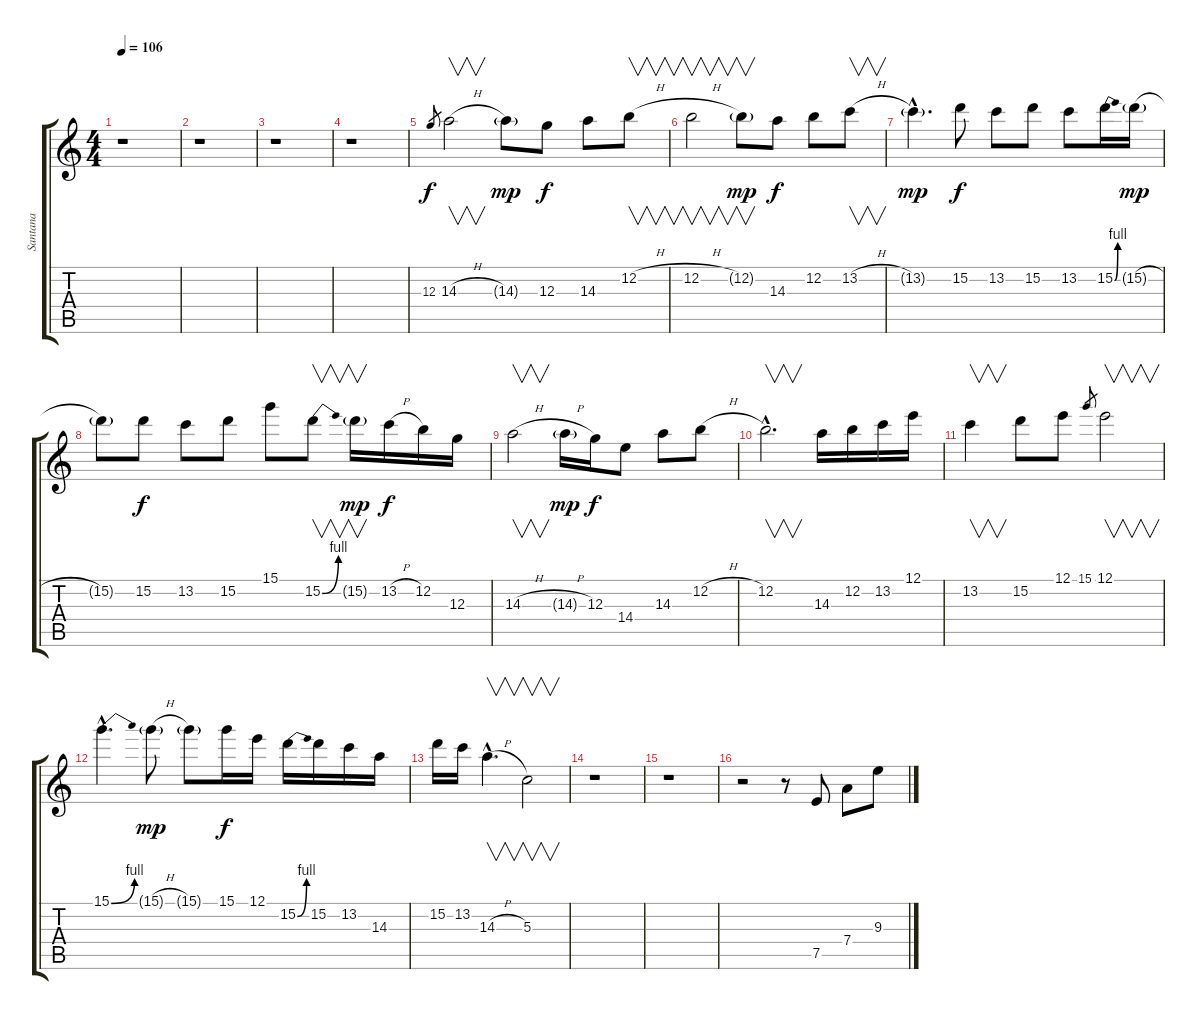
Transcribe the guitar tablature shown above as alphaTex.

\track ("Santana" "Santana") {instrument overdrivenguitar}
\staff {score tabs}
\tuning (E4 B3 G3 D3 A2 E2) {hide}
\ts (4 4)
\tempo 106
\clef g2
\ks c
r.1{dy f} |
r.1 |
r.1 |
r.1 |
12.3.8{gr} 14.3{h}.2{v} 14.3{g}.8{dy mp} 12.3.8{dy f} 14.3.8 12.2{h}.8{v} |
12.2{h}.2{v} 12.2{g}.8{v dy mp} 14.3.8{dy f} 12.2.8 13.2{h}.8{v} |
13.2{g hac}.4{d dy mp} 15.2.8{dy f} 13.2.8 15.2.8 13.2.8 15.2{be (bend 0 0 60 4)}.16 15.2{h g}.16{dy mp} |
15.2{g}.8 15.2.8{dy f} 13.2.8 15.2.8 15.1.8 15.2{be (bend 0 0 60 4)}.8{v} 15.2{g}.16{v dy mp} 13.2{h}.16{dy f} 12.2.16 12.3.16 |
14.3{h}.2{v} 14.3{h g}.16{dy mp} 12.3.16{dy f} 14.4.8 14.3.8 12.2{h}.8 |
12.2{hac}.2{v d} 14.3.16 12.2.16 13.2.16 12.1.16 |
13.2.4{v} 15.2.8 12.1.8 15.1.8{gr} 12.1.2{v} |
15.1{be (bend 0 0 60 4) hac}.4{d} 15.1{h g}.8{dy mp} 15.1{g}.8 15.1.16{dy f} 12.1.16 15.2{be (bend 0 0 60 4)}.16 15.2.16 13.2.16 14.3.16 |
15.2.16 13.2.16 14.3{h hac}.4{v d} 5.3.2{v} |
r.1 |
r.1 |
r.2 r.8 7.5.8 7.4.8 9.3{h}.8
